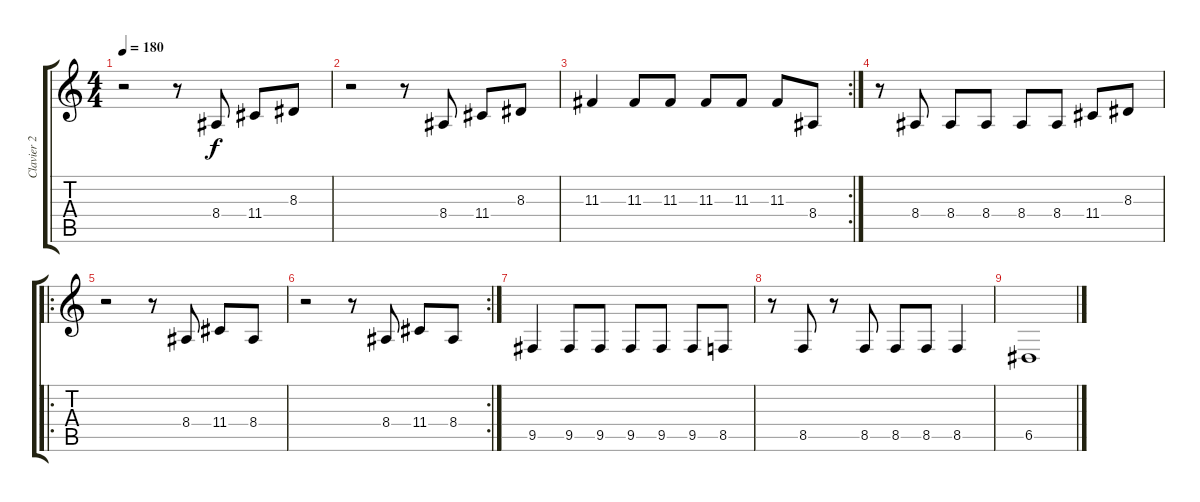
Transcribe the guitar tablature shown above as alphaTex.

\track ("Clavier 2" "Clavier 2") {instrument musicbox}
\staff {score tabs}
\tuning (E4 B3 G3 D3 A2 D2) {hide}
\ts (4 4)
\tempo 180
\clef g2
\ks c
r.2{dy f} r.8 8.4.8 11.4.8 8.3.8 |
r.2 r.8 8.4.8 11.4.8 8.3.8 |
\rc 2
11.3.4 11.3.8 11.3.8 11.3.8 11.3.8 11.3.8 8.4.8 |
r.8 8.4.8 8.4.8 8.4.8 8.4.8 8.4.8 11.4.8 8.3.8 |
\ro
r.2 r.8 8.4.8 11.4.8 8.4.8 |
\rc 2
r.2 r.8 8.4.8 11.4.8 8.4.8 |
9.5.4 9.5.8 9.5.8 9.5.8 9.5.8 9.5.8 8.5.8 |
r.8 8.5.8 r.8 8.5.8 8.5.8 8.5.8 8.5.4 |
6.5.1
